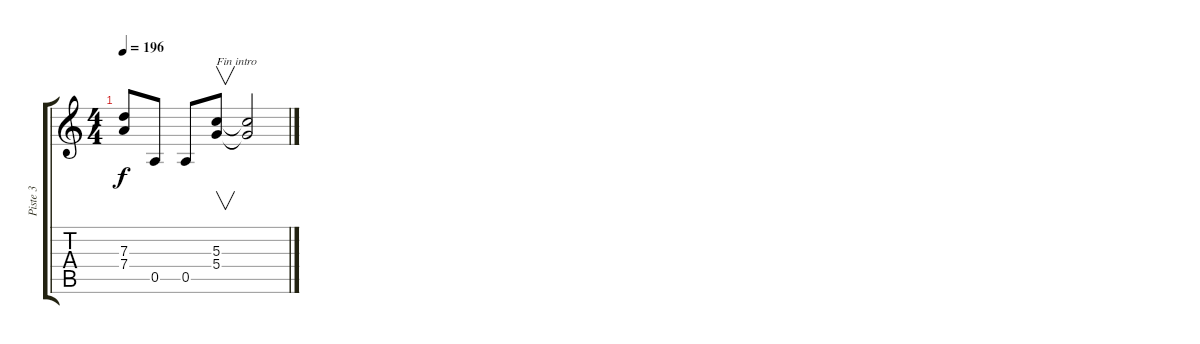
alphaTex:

\track ("Piste 3" "Piste 3") {instrument overdrivenguitar}
\staff {score tabs}
\tuning (E4 B3 G3 D3 A2 E2) {hide}
\ts (4 4)
\tempo 196
\clef g2
\ks c
(7.3 7.4).8{dy f} 0.5.8 0.5.8 (5.3 5.4).8{v txt "Fin intro"} (5.3{t} 5.4{t}).2
